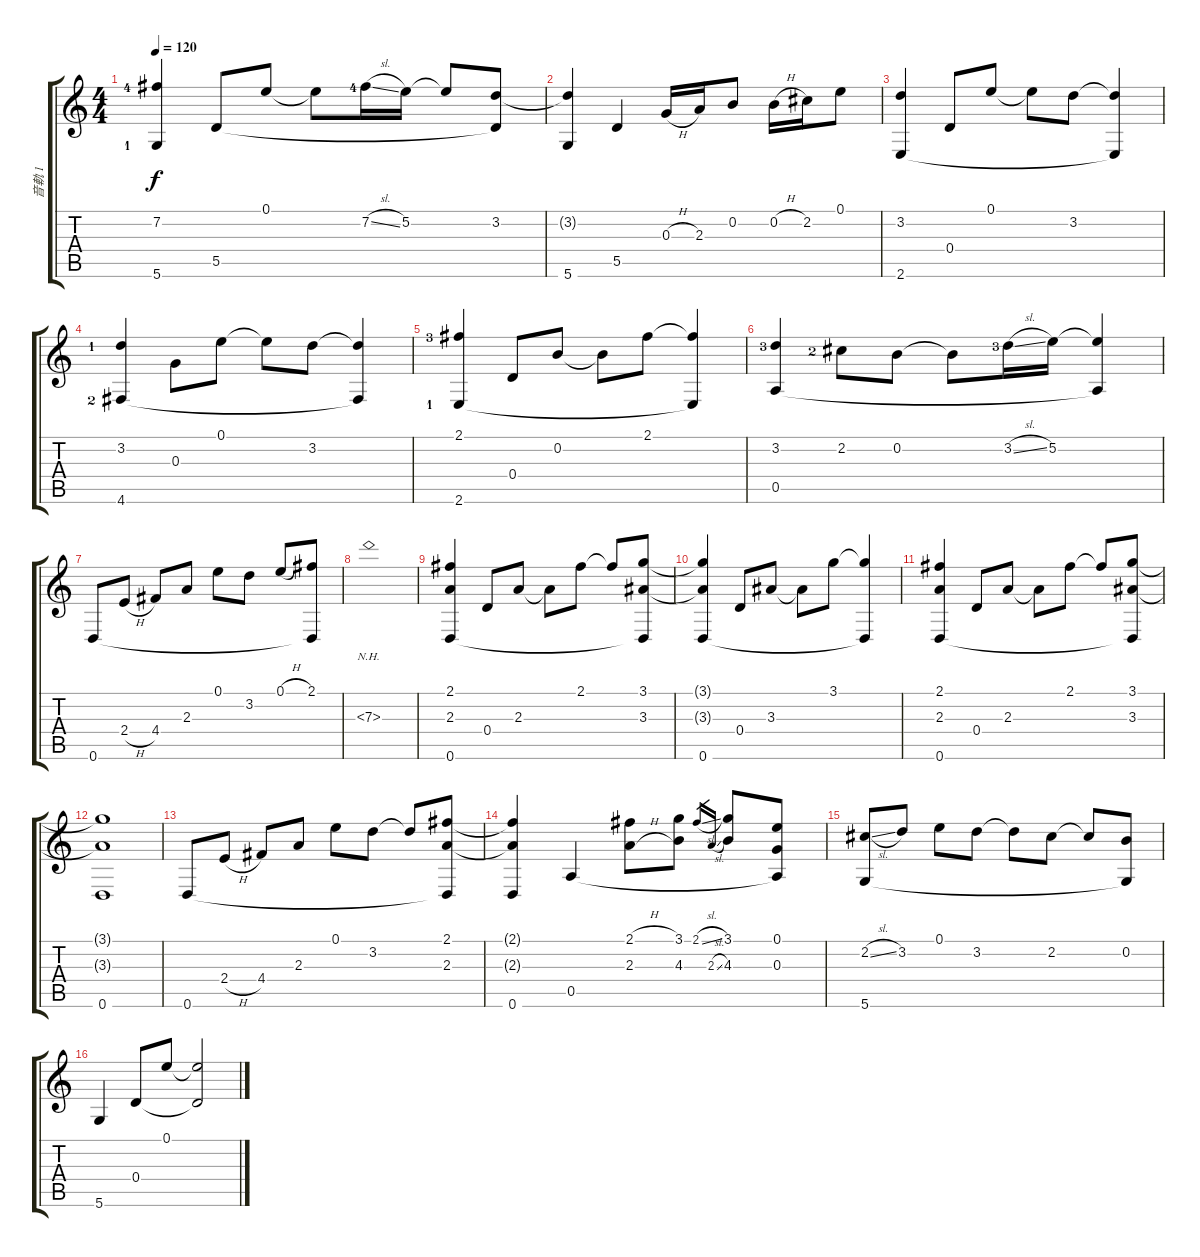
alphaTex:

\track ("音軌 1" "音軌 1") {instrument acousticguitarsteel}
\staff {score tabs}
\tuning (E4 B3 G3 D3 A2 D2) {hide}
\ts (4 4)
\tempo 120
\clef g2
\ks c
(7.2{lf 5} 5.6{lf 2}).4{dy f} 5.5.8 0.1.8 0.1{t}.8 7.2{sl lf 5}.16 5.2.16 5.2{t}.8 (3.2 5.5{t}).8 |
(3.2{t} 5.6).4 5.5.4 0.3{h}.16 2.3.16 0.2.8 0.2{h}.16 2.2.16 0.1.8 |
(3.2 2.6).4 0.4.8 0.1.8 0.1{t}.8 3.2.8 (3.2{t} 2.6{t}).4 |
(3.2{lf 2} 4.6{lf 3}).4 0.3.8 0.1.8 0.1{t}.8 3.2.8 (3.2{t} 4.6{t}).4 |
(2.1{lf 4} 2.6{lf 2}).4 0.4.8 0.2.8 0.2{t}.8 2.1.8 (2.1{t} 2.6{t}).4 |
(3.2{lf 4} 0.5).4 2.2{lf 3}.8 0.2.8 0.2{t}.8 3.2{sl lf 4}.16 5.2.16 (5.2{t} 0.5{t}).4 |
0.6.8 2.4{h}.8 4.4.8 2.3.8 0.1.8 3.2.8 0.1{h}.8 (2.1 0.6{t}).8 |
7.3{nh}.1 |
(2.1 2.3 0.6).4 0.4.8 2.3.8 2.3{t}.8 2.1.8 2.1{t}.8 (3.1 3.3 0.6{t}).8 |
(3.1{t} 3.3{t} 0.6).4 0.4.8 3.3.8 3.3{t}.8 3.1.8 (3.1{t} 0.6{t}).4 |
(2.1 2.3 0.6).4 0.4.8 2.3.8 2.3{t}.8 2.1.8 2.1{t}.8 (3.1 3.3 0.6{t}).8 |
(3.1{t} 3.3{t} 0.6).1 |
0.6.8 2.4{h}.8 4.4.8 2.3.8 0.1.8 3.2.8 3.2{t}.8 (2.1 2.3 0.6{t}).8 |
(2.1{t} 2.3{t} 0.6).4 0.5.4 (2.1{h} 2.3{h}).8 (3.1 4.3).8 2.1{sl}.16{gr} 2.3{sl}.16{gr} (3.1 4.3).8 (0.1 0.3 0.5{t}).8 |
(2.2{sl} 5.6).8 3.2.8 0.1.8 3.2.8 3.2{t}.8 2.2.8 2.2{t}.8 (0.2 5.6{t}).8 |
5.6.4 0.4.8 0.1.8 (0.1{t} 0.4{t}).2
